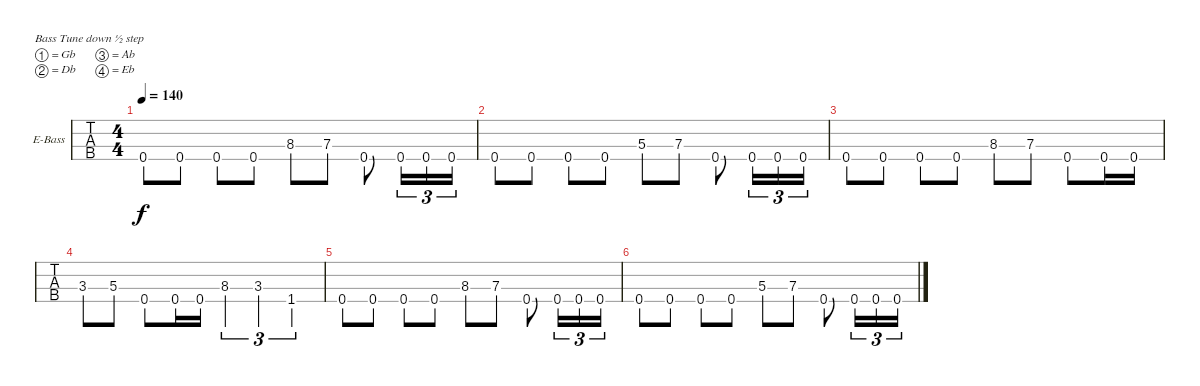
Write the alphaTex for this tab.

\bracketExtendMode groupsimilarinstruments
\firstSystemTrackNameOrientation horizontal
\otherSystemsTrackNameOrientation horizontal
\track ("Basse" "E-Bass") {instrument electricbasspick}
\staff {tabs}
\tuning (Gb2 Db2 Ab1 Eb1)
\ts (4 4)
\tempo 140
\clef f4
\ks c
0.4.8{dy f} 0.4.8 0.4.8 0.4.8 8.3.8 7.3.8 0.4.8 0.4.16{tu (3 2)} 0.4.16{tu (3 2)} 0.4.16{tu (3 2)} |
0.4.8 0.4.8 0.4.8 0.4.8 5.3.8 7.3.8 0.4.8 0.4.16{tu (3 2)} 0.4.16{tu (3 2)} 0.4.16{tu (3 2)} |
0.4.8 0.4.8 0.4.8 0.4.8 8.3.8 7.3.8 0.4.8 0.4.16 0.4.16 |
3.3.8 5.3.8 0.4.8 0.4.16 0.4.16 8.3.4{tu (3 2)} 3.3.4{tu (3 2)} 1.4.4{tu (3 2)} |
0.4.8 0.4.8 0.4.8 0.4.8 8.3.8 7.3.8 0.4.8 0.4.16{tu (3 2)} 0.4.16{tu (3 2)} 0.4.16{tu (3 2)} |
0.4.8 0.4.8 0.4.8 0.4.8 5.3.8 7.3.8 0.4.8 0.4.16{tu (3 2)} 0.4.16{tu (3 2)} 0.4.16{tu (3 2)}
